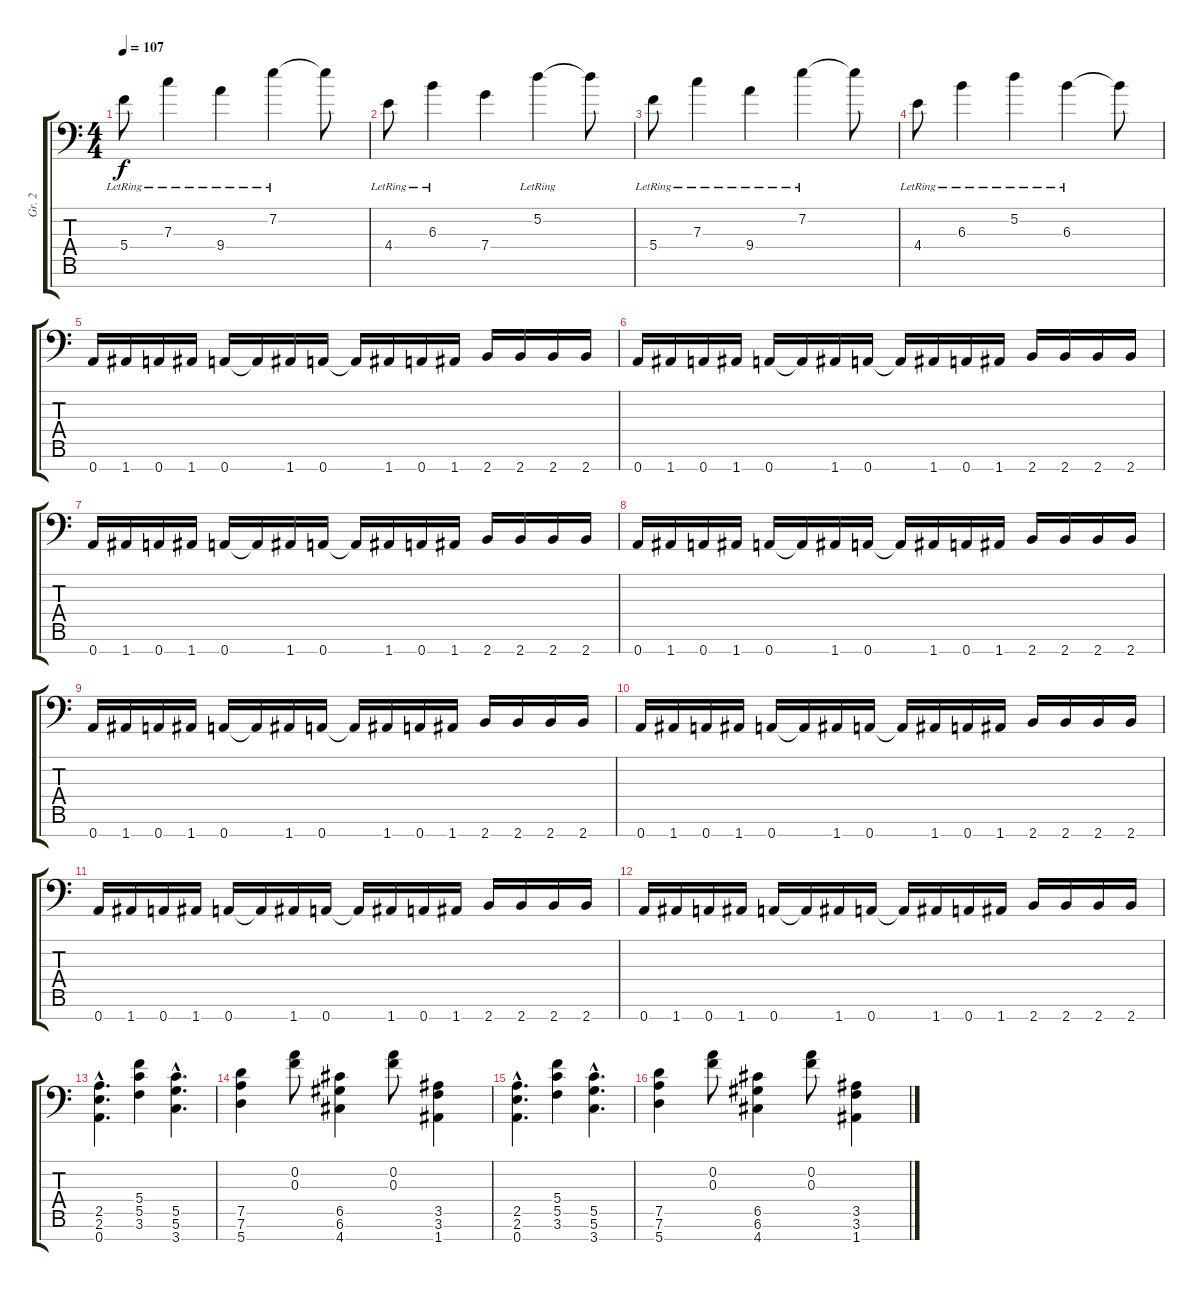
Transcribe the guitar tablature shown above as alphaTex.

\track ("Gr. 2" "Gr. 2") {instrument overdrivenguitar}
\staff {score tabs}
\tuning (D4 A3 F3 C3 G2 D2 A1) {hide}
\ts (4 4)
\tempo 107
\clef f4
\ks c
5.4{lr}.8{dy f} 7.3{lr}.4 9.4{lr}.4 7.2{lr}.4 7.2{t}.8 |
4.4{lr}.8 6.3{lr}.4 7.4.4 5.2{lr}.4 5.2{t}.8 |
5.4{lr}.8 7.3{lr}.4 9.4{lr}.4 7.2{lr}.4 7.2{t}.8 |
4.4{lr}.8 6.3{lr}.4 5.2{lr}.4 6.3{lr}.4 6.3{t}.8 |
0.7.16{volume 16 instrument overdrivenguitar} 1.7.16 0.7.16 1.7.16 0.7.16 0.7{t}.16 1.7.16 0.7.16 0.7{t}.16 1.7.16 0.7.16 1.7.16 2.7.16 2.7.16 2.7.16 2.7.16 |
0.7.16 1.7.16 0.7.16 1.7.16 0.7.16 0.7{t}.16 1.7.16 0.7.16 0.7{t}.16 1.7.16 0.7.16 1.7.16 2.7.16 2.7.16 2.7.16 2.7.16 |
0.7.16 1.7.16 0.7.16 1.7.16 0.7.16 0.7{t}.16 1.7.16 0.7.16 0.7{t}.16 1.7.16 0.7.16 1.7.16 2.7.16 2.7.16 2.7.16 2.7.16 |
0.7.16 1.7.16 0.7.16 1.7.16 0.7.16 0.7{t}.16 1.7.16 0.7.16 0.7{t}.16 1.7.16 0.7.16 1.7.16 2.7.16 2.7.16 2.7.16 2.7.16 |
0.7.16 1.7.16 0.7.16 1.7.16 0.7.16 0.7{t}.16 1.7.16 0.7.16 0.7{t}.16 1.7.16 0.7.16 1.7.16 2.7.16 2.7.16 2.7.16 2.7.16 |
0.7.16 1.7.16 0.7.16 1.7.16 0.7.16 0.7{t}.16 1.7.16 0.7.16 0.7{t}.16 1.7.16 0.7.16 1.7.16 2.7.16 2.7.16 2.7.16 2.7.16 |
0.7.16 1.7.16 0.7.16 1.7.16 0.7.16 0.7{t}.16 1.7.16 0.7.16 0.7{t}.16 1.7.16 0.7.16 1.7.16 2.7.16 2.7.16 2.7.16 2.7.16 |
0.7.16 1.7.16 0.7.16 1.7.16 0.7.16 0.7{t}.16 1.7.16 0.7.16 0.7{t}.16 1.7.16 0.7.16 1.7.16 2.7.16 2.7.16 2.7.16 2.7.16 |
(2.5{hac} 2.6{hac} 0.7{hac}).4{d} (5.4 5.5 3.6).4 (5.5{hac} 5.6{hac} 3.7{hac}).4{d} |
(7.5 7.6 5.7).4 (0.2 0.3).8 (6.5 6.6 4.7).4 (0.2 0.3).8 (3.5 3.6 1.7).4 |
(2.5{hac} 2.6{hac} 0.7{hac}).4{d} (5.4 5.5 3.6).4 (5.5{hac} 5.6{hac} 3.7{hac}).4{d} |
(7.5 7.6 5.7).4 (0.2 0.3).8 (6.5 6.6 4.7).4 (0.2 0.3).8 (3.5 3.6 1.7).4
